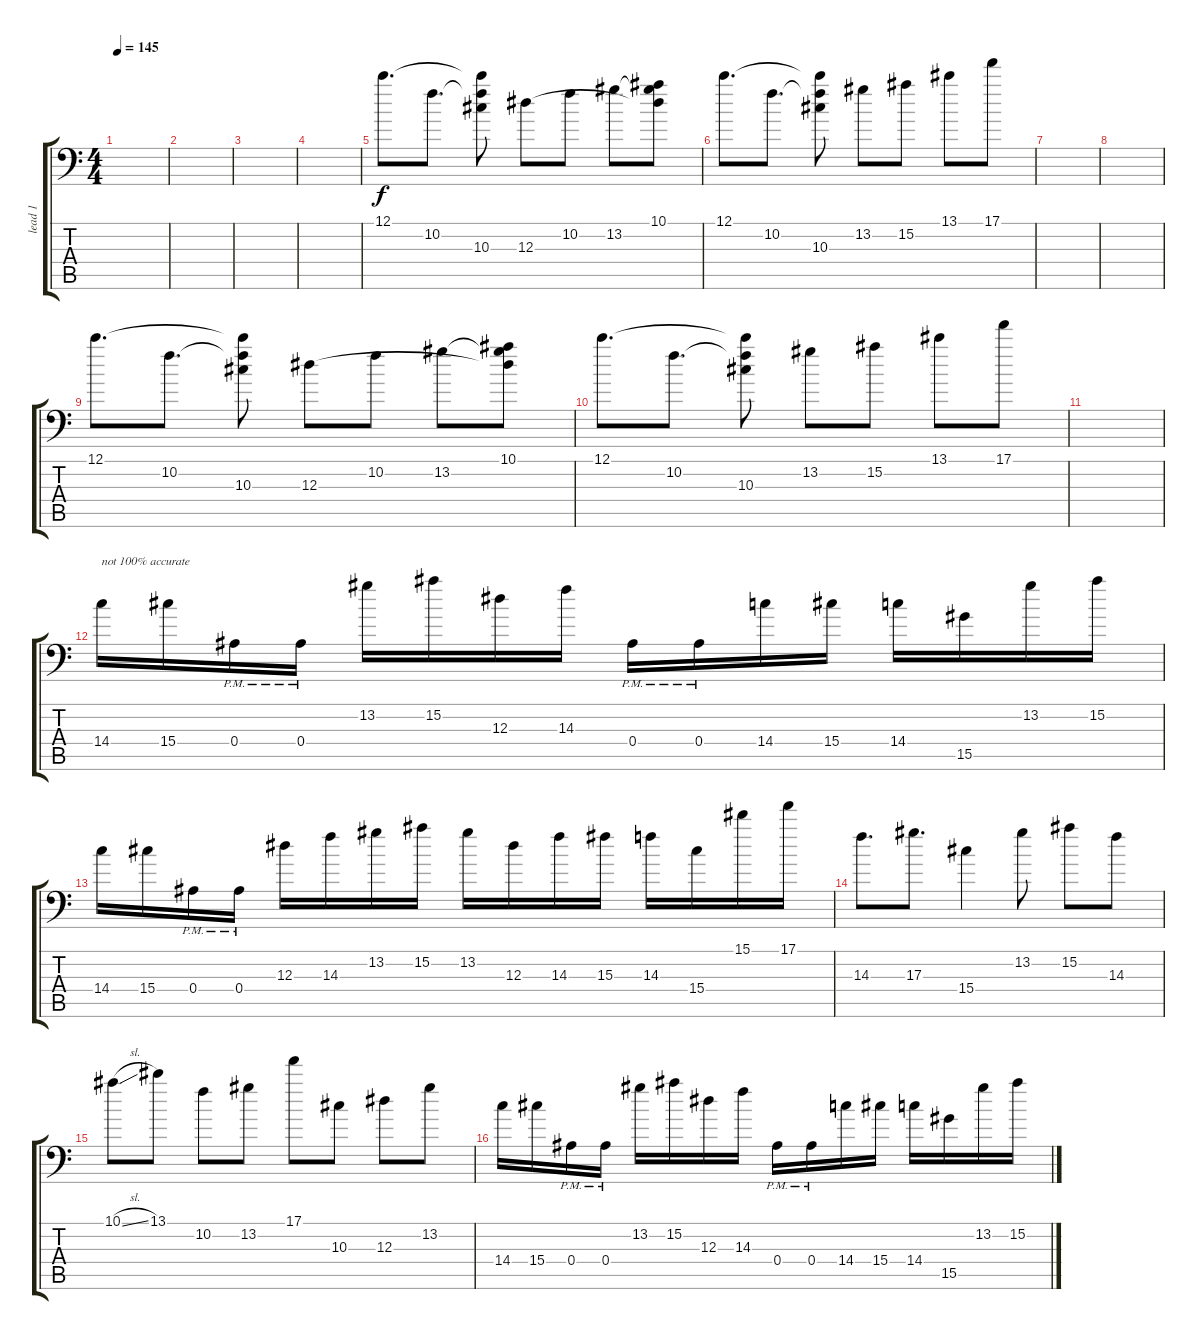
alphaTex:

\track ("lead 1" "lead 1") {instrument distortionguitar}
\staff {score tabs}
\tuning (C4 G3 Eb3 Bb2 F2 Bb1) {hide}
\ts (4 4)
\tempo 145
\clef f4
\ks c
|
|
|
|
12.1.8{d balance 16} 10.2.8{d} (12.1{t} 10.2{t} 10.3).8 12.3.8 10.2.8 13.2.8 (10.1 13.2{t} 12.3{t}).8 |
12.1.8{d} 10.2.8{d} (12.1{t} 10.2{t} 10.3).8 13.2.8 15.2.8 13.1.8 17.1.8 |
|
|
12.1.8{d} 10.2.8{d} (12.1{t} 10.2{t} 10.3).8 12.3.8 10.2.8 13.2.8 (10.1 13.2{t} 12.3{t}).8 |
12.1.8{d} 10.2.8{d} (12.1{t} 10.2{t} 10.3).8 13.2.8 15.2.8 13.1.8 17.1.8 |
|
14.4.16{txt "not 100% accurate" balance 8} 15.4.16 0.4{pm}.16 0.4{pm}.16 13.2.16 15.2.16 12.3.16 14.3.16 0.4{pm}.16 0.4{pm}.16 14.4.16 15.4.16 14.4.16 15.5.16 13.2.16 15.2.16 |
14.4.16 15.4.16 0.4{pm}.16 0.4{pm}.16 12.3.16 14.3.16 13.2.16 15.2.16 13.2.16 12.3.16 14.3.16 15.3.16 14.3.16 15.4.16 15.1.16 17.1.16 |
14.3.8{d} 17.3.8{d} 15.4.4 13.2.8 15.2.8 14.3.8 |
10.1{sl}.8 13.1.8 10.2.8 13.2.8 17.1.8 10.3.8 12.3.8 13.2.8 |
14.4.16 15.4.16 0.4{pm}.16 0.4{pm}.16 13.2.16 15.2.16 12.3.16 14.3.16 0.4{pm}.16 0.4{pm}.16 14.4.16 15.4.16 14.4.16 15.5.16 13.2.16 15.2.16
